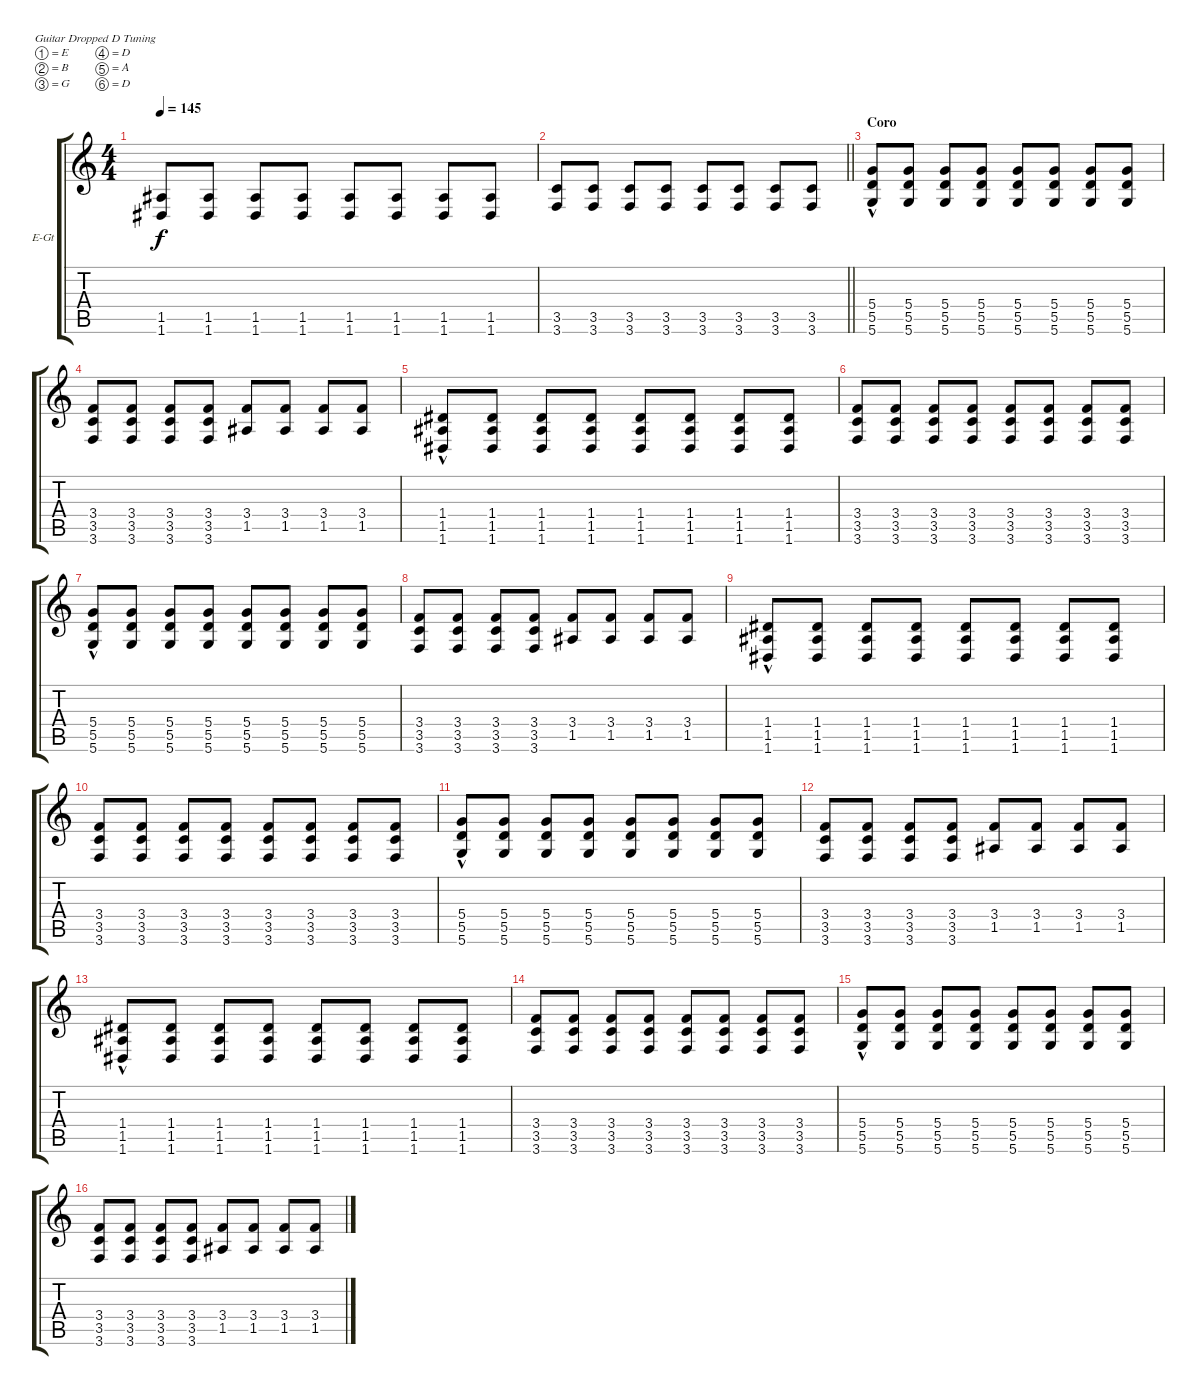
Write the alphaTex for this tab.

\bracketExtendMode groupsimilarinstruments
\firstSystemTrackNameOrientation horizontal
\otherSystemsTrackNameOrientation horizontal
\track ("Diego" "E-Gt") {instrument distortionguitar}
\staff {score tabs}
\tuning (E4 B3 G3 D3 A2 D2)
\ts (4 4)
\tempo 145
\clef g2
\ks c
(1.5 1.6).8{dy f} (1.5 1.6).8 (1.5 1.6).8 (1.5 1.6).8 (1.5 1.6).8 (1.5 1.6).8 (1.5 1.6).8 (1.5 1.6).8 |
\barLineRight lightlight
(3.5 3.6).8 (3.5 3.6).8 (3.5 3.6).8 (3.5 3.6).8 (3.5 3.6).8 (3.5 3.6).8 (3.5 3.6).8 (3.5 3.6).8 |
\section ("" "Coro")
(5.4{hac} 5.5{hac} 5.6{hac}).8 (5.4 5.5 5.6).8 (5.4 5.5 5.6).8 (5.4 5.5 5.6).8 (5.4 5.5 5.6).8 (5.4 5.5 5.6).8 (5.4 5.5 5.6).8 (5.4 5.5 5.6).8 |
(3.4 3.5 3.6).8 (3.4 3.5 3.6).8 (3.4 3.5 3.6).8 (3.4 3.5 3.6).8 (3.4 1.5).8 (3.4 1.5).8 (3.4 1.5).8 (3.4 1.5).8 |
(1.4{hac} 1.5{hac} 1.6{hac}).8 (1.4 1.5 1.6).8 (1.4 1.5 1.6).8 (1.4 1.5 1.6).8 (1.4 1.5 1.6).8 (1.4 1.5 1.6).8 (1.4 1.5 1.6).8 (1.4 1.5 1.6).8 |
(3.4 3.5 3.6).8 (3.4 3.5 3.6).8 (3.4 3.5 3.6).8 (3.4 3.5 3.6).8 (3.4 3.5 3.6).8 (3.4 3.5 3.6).8 (3.4 3.5 3.6).8 (3.4 3.5 3.6).8 |
(5.4{hac} 5.5{hac} 5.6{hac}).8 (5.4 5.5 5.6).8 (5.4 5.5 5.6).8 (5.4 5.5 5.6).8 (5.4 5.5 5.6).8 (5.4 5.5 5.6).8 (5.4 5.5 5.6).8 (5.4 5.5 5.6).8 |
(3.4 3.5 3.6).8 (3.4 3.5 3.6).8 (3.4 3.5 3.6).8 (3.4 3.5 3.6).8 (3.4 1.5).8 (3.4 1.5).8 (3.4 1.5).8 (3.4 1.5).8 |
(1.4{hac} 1.5{hac} 1.6{hac}).8 (1.4 1.5 1.6).8 (1.4 1.5 1.6).8 (1.4 1.5 1.6).8 (1.4 1.5 1.6).8 (1.4 1.5 1.6).8 (1.4 1.5 1.6).8 (1.4 1.5 1.6).8 |
(3.4 3.5 3.6).8 (3.4 3.5 3.6).8 (3.4 3.5 3.6).8 (3.4 3.5 3.6).8 (3.4 3.5 3.6).8 (3.4 3.5 3.6).8 (3.4 3.5 3.6).8 (3.4 3.5 3.6).8 |
(5.4{hac} 5.5{hac} 5.6{hac}).8 (5.4 5.5 5.6).8 (5.4 5.5 5.6).8 (5.4 5.5 5.6).8 (5.4 5.5 5.6).8 (5.4 5.5 5.6).8 (5.4 5.5 5.6).8 (5.4 5.5 5.6).8 |
(3.4 3.5 3.6).8 (3.4 3.5 3.6).8 (3.4 3.5 3.6).8 (3.4 3.5 3.6).8 (3.4 1.5).8 (3.4 1.5).8 (3.4 1.5).8 (3.4 1.5).8 |
(1.4{hac} 1.5{hac} 1.6{hac}).8 (1.4 1.5 1.6).8 (1.4 1.5 1.6).8 (1.4 1.5 1.6).8 (1.4 1.5 1.6).8 (1.4 1.5 1.6).8 (1.4 1.5 1.6).8 (1.4 1.5 1.6).8 |
(3.4 3.5 3.6).8 (3.4 3.5 3.6).8 (3.4 3.5 3.6).8 (3.4 3.5 3.6).8 (3.4 3.5 3.6).8 (3.4 3.5 3.6).8 (3.4 3.5 3.6).8 (3.4 3.5 3.6).8 |
(5.4{hac} 5.5{hac} 5.6{hac}).8 (5.4 5.5 5.6).8 (5.4 5.5 5.6).8 (5.4 5.5 5.6).8 (5.4 5.5 5.6).8 (5.4 5.5 5.6).8 (5.4 5.5 5.6).8 (5.4 5.5 5.6).8 |
(3.4 3.5 3.6).8 (3.4 3.5 3.6).8 (3.4 3.5 3.6).8 (3.4 3.5 3.6).8 (3.4 1.5).8 (3.4 1.5).8 (3.4 1.5).8 (3.4 1.5).8
